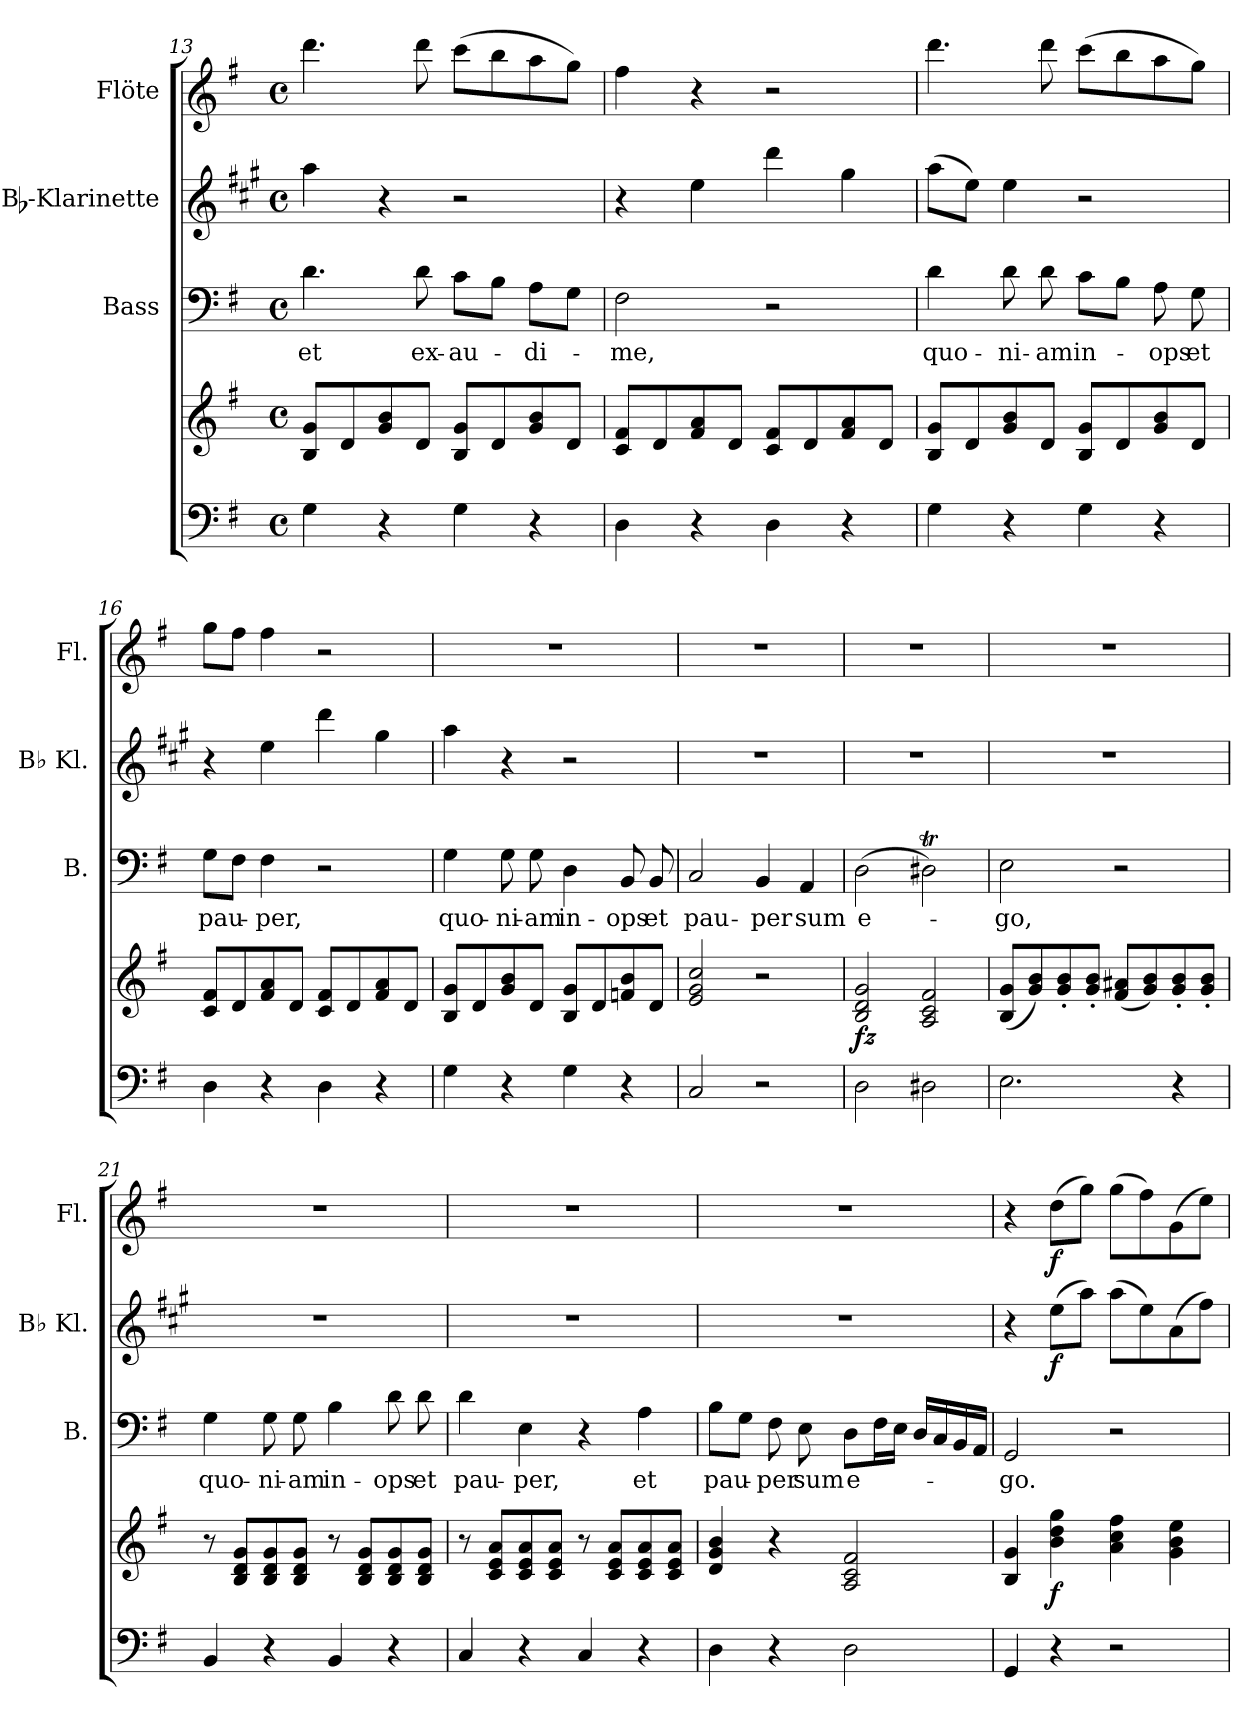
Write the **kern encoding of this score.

**kern	**kern	**dynam	**kern	**text	**kern	**dynam	**kern	**dynam
*part4	*part4	*part4	*part3	*part3	*part2	*part2	*part1	*part1
*staff5	*staff4	*staff4/5	*staff3	*staff3	*staff2	*staff2	*staff1	*staff1
*	*	*	*I"Bass	*	*I"Bb-Klarinette	*	*I"Flöte	*
*	*	*	*I'B.	*	*I'Bb Kl.	*	*I'Fl.	*
*clefF4	*clefG2	*	*clefF4	*	*clefG2	*	*clefG2	*
*	*	*	*	*	*ITrd1c2	*	*	*
*k[f#]	*k[f#]	*	*k[f#]	*	*k[f#]	*	*k[f#]	*
*G:	*G:	*	*G:	*	*G:	*	*G:	*
*M4/4	*M4/4	*	*M4/4	*	*M4/4	*	*M4/4	*
*met(c)	*met(c)	*	*met(c)	*	*met(c)	*	*met(c)	*
=13	=13	=13	=13	=13	=13	=13	=13	=13
!	!	!	!	!LO:LY:b	!	!	!	!
4G\	8B/ 8g/L	.	4.d\	et	4gg\	.	4.ddd\	.
.	8d/	.	.	.	.	.	.	.
4r	8g/ 8b/	.	.	.	4r	.	.	.
!	!	!	!	!LO:LY:b	!	!	!	!
.	8d/J	.	8d\	ex-	.	.	8ddd\	.
!	!	!	!	!LO:LY:b	!	!	!	!
4G\	8B/ 8g/L	.	8c\L	-au-	2r	.	(>8ccc\L	.
.	8d/	.	8B\J	.	.	.	8bb\	.
!	!	!	!	!LO:LY:b	!	!	!	!
4r	8g/ 8b/	.	8A\L	-di-	.	.	8aa\	.
.	8d/J	.	8G\J	.	.	.	8gg\J)	.
=14	=14	=14	=14	=14	=14	=14	=14	=14
!	!	!	!	!LO:LY:b	!	!	!	!
4D\	8c/ 8f#/L	.	2F#\	-me,	4r	.	4ff#\	.
.	8d/	.	.	.	.	.	.	.
4r	8f#/ 8a/	.	.	.	4dd\	.	4r	.
.	8d/J	.	.	.	.	.	.	.
4D\	8c/ 8f#/L	.	2r	.	4ccc\	.	2r	.
.	8d/	.	.	.	.	.	.	.
4r	8f#/ 8a/	.	.	.	4ff#\	.	.	.
.	8d/J	.	.	.	.	.	.	.
=15	=15	=15	=15	=15	=15	=15	=15	=15
!	!	!	!	!LO:LY:b	!	!	!	!
4G\	8B/ 8g/L	.	4d\	quo-	(>8gg\L	.	4.ddd\	.
.	8d/	.	.	.	8dd\J)	.	.	.
!	!	!	!	!LO:LY:b	!	!	!	!
4r	8g/ 8b/	.	8d\	-ni-	4dd\	.	.	.
!	!	!	!	!LO:LY:b	!	!	!	!
.	8d/J	.	8d\	-am	.	.	8ddd\	.
!	!	!	!	!LO:LY:b	!	!	!	!
4G\	8B/ 8g/L	.	8c\L	in-	2r	.	(>8ccc\L	.
.	8d/	.	8B\J	.	.	.	8bb\	.
!	!	!	!	!LO:LY:b	!	!	!	!
4r	8g/ 8b/	.	8A\	-ops	.	.	8aa\	.
!	!	!	!	!LO:LY:b	!	!	!	!
.	8d/J	.	8G\	et	.	.	8gg\J)	.
!!LO:PB:g=z
=16	=16	=16	=16	=16	=16	=16	=16	=16
!	!	!	!	!LO:LY:b	!	!	!	!
4D\	8c/ 8f#/L	.	8G\L	pau-	4r	.	8gg\L	.
.	8d/	.	8F#\J	.	.	.	8ff#\J	.
!	!	!	!	!LO:LY:b	!	!	!	!
4r	8f#/ 8a/	.	4F#\	-per,	4dd\	.	4ff#\	.
.	8d/J	.	.	.	.	.	.	.
4D\	8c/ 8f#/L	.	2r	.	4ccc\	.	2r	.
.	8d/	.	.	.	.	.	.	.
4r	8f#/ 8a/	.	.	.	4ff#\	.	.	.
.	8d/J	.	.	.	.	.	.	.
=17	=17	=17	=17	=17	=17	=17	=17	=17
!	!	!	!	!LO:LY:b	!	!	!	!
4G\	8B/ 8g/L	.	4G\	quo-	4gg\	.	1r	.
.	8d/	.	.	.	.	.	.	.
!	!	!	!	!LO:LY:b	!	!	!	!
4r	8g/ 8b/	.	8G\	-ni-	4r	.	.	.
!	!	!	!	!LO:LY:b	!	!	!	!
.	8d/J	.	8G\	-am	.	.	.	.
!	!	!	!	!LO:LY:b	!	!	!	!
4G\	8B/ 8g/L	.	4D\	in-	2r	.	.	.
.	8d/	.	.	.	.	.	.	.
!	!	!	!	!LO:LY:b	!	!	!	!
4r	8fn/ 8b/	.	8BB/	-ops	.	.	.	.
!	!	!	!	!LO:LY:b	!	!	!	!
.	8d/J	.	8BB/	et	.	.	.	.
=18	=18	=18	=18	=18	=18	=18	=18	=18
!	!	!	!	!LO:LY:b	!	!	!	!
2C/	2e/ 2g/ 2cc/	.	2C/	pau-	1r	.	1r	.
!	!	!	!	!LO:LY:b	!	!	!	!
2r	2r	.	4BB/	-per	.	.	.	.
!	!	!	!	!LO:LY:b	!	!	!	!
.	.	.	4AA/	sum	.	.	.	.
=19	=19	=19	=19	=19	=19	=19	=19	=19
!	!	!LO:DY:b	!	!LO:LY:b	!	!	!	!
2D\	2B/ 2d/ 2g/	fz	(>2D\	e-	1r	.	1r	.
2D#X\	2A/ 2c/ 2f#/	.	2D#Xt\)	.	.	.	.	.
!!LO:LB:g=z
=20	=20	=20	=20	=20	=20	=20	=20	=20
!	!	!	!	!LO:LY:b	!	!	!	!
2.E\	(<8B/ 8g/L	.	2E\	-go,	1r	.	1r	.
.	8g/ 8b/)	.	.	.	.	.	.	.
.	8g/'< 8b/'<	.	.	.	.	.	.	.
.	8g/'< 8b/'<J	.	.	.	.	.	.	.
.	(<8f#/ 8a#X/L	.	2r	.	.	.	.	.
.	8g/ 8b/)	.	.	.	.	.	.	.
4r	8g/'< 8b/'<	.	.	.	.	.	.	.
.	8g/'< 8b/'<J	.	.	.	.	.	.	.
=21	=21	=21	=21	=21	=21	=21	=21	=21
!	!	!	!	!LO:LY:b	!	!	!	!
4BB/	8r	.	4G\	quo-	1r	.	1r	.
.	8B/ 8d/ 8g/L	.	.	.	.	.	.	.
!	!	!	!	!LO:LY:b	!	!	!	!
4r	8B/ 8d/ 8g/	.	8G\	-ni-	.	.	.	.
!	!	!	!	!LO:LY:b	!	!	!	!
.	8B/ 8d/ 8g/J	.	8G\	-am	.	.	.	.
!	!	!	!	!LO:LY:b	!	!	!	!
4BB/	8r	.	4B\	in-	.	.	.	.
.	8B/ 8d/ 8g/L	.	.	.	.	.	.	.
!	!	!	!	!LO:LY:b	!	!	!	!
4r	8B/ 8d/ 8g/	.	8d\	-ops	.	.	.	.
!	!	!	!	!LO:LY:b	!	!	!	!
.	8B/ 8d/ 8g/J	.	8d\	et	.	.	.	.
=22	=22	=22	=22	=22	=22	=22	=22	=22
!	!	!	!	!LO:LY:b	!	!	!	!
4C/	8r	.	4d\	pau-	1r	.	1r	.
.	8c/ 8e/ 8a/L	.	.	.	.	.	.	.
!	!	!	!	!LO:LY:b	!	!	!	!
4r	8c/ 8e/ 8a/	.	4E\	-per,	.	.	.	.
.	8c/ 8e/ 8a/J	.	.	.	.	.	.	.
4C/	8r	.	4r	.	.	.	.	.
.	8c/ 8e/ 8a/L	.	.	.	.	.	.	.
!	!	!	!	!LO:LY:b	!	!	!	!
4r	8c/ 8e/ 8a/	.	4A\	et	.	.	.	.
.	8c/ 8e/ 8a/J	.	.	.	.	.	.	.
!!LO:PB:g=z
=23	=23	=23	=23	=23	=23	=23	=23	=23
!	!	!	!	!LO:LY:b	!	!	!	!
4D\	4d/ 4g/ 4b/	.	8B\L	pau-	1r	.	1r	.
.	.	.	8G\J	.	.	.	.	.
!	!	!	!	!LO:LY:b	!	!	!	!
4r	4r	.	8F#\	-per	.	.	.	.
!	!	!	!	!LO:LY:b	!	!	!	!
.	.	.	8E\	sum	.	.	.	.
!	!	!	!	!LO:LY:b	!	!	!	!
2D\	2A/ 2c/ 2f#/	.	8D\L	e-	.	.	.	.
.	.	.	16F#\L	.	.	.	.	.
.	.	.	16E\JJ	.	.	.	.	.
.	.	.	16D/LL	.	.	.	.	.
.	.	.	16C/	.	.	.	.	.
.	.	.	16BB/	.	.	.	.	.
.	.	.	16AA/JJ	.	.	.	.	.
=24	=24	=24	=24	=24	=24	=24	=24	=24
!	!	!	!	!LO:LY:b	!	!	!	!
4GG/	4B/ 4g/	.	2GG/	-go.	4r	.	4r	.
!	!	!LO:DY:b	!	!	!	!LO:DY:b	!	!LO:DY:b
4r	4b\ 4dd\ 4gg\	f	.	.	(>8dd\L	f	(>8dd\L	f
.	.	.	.	.	8gg\J)	.	8gg\J)	.
2r	4a\ 4cc\ 4ff#\	.	2r	.	(>8gg\L	.	(>8gg\L	.
.	.	.	.	.	8dd\)	.	8ff#\)	.
.	4g\ 4b\ 4ee\	.	.	.	(>8g\	.	(>8g\	.
.	.	.	.	.	8ee\J)	.	8ee\J)	.
=	=	=	=	=	=	=	=	=
*-	*-	*-	*-	*-	*-	*-	*-	*-
